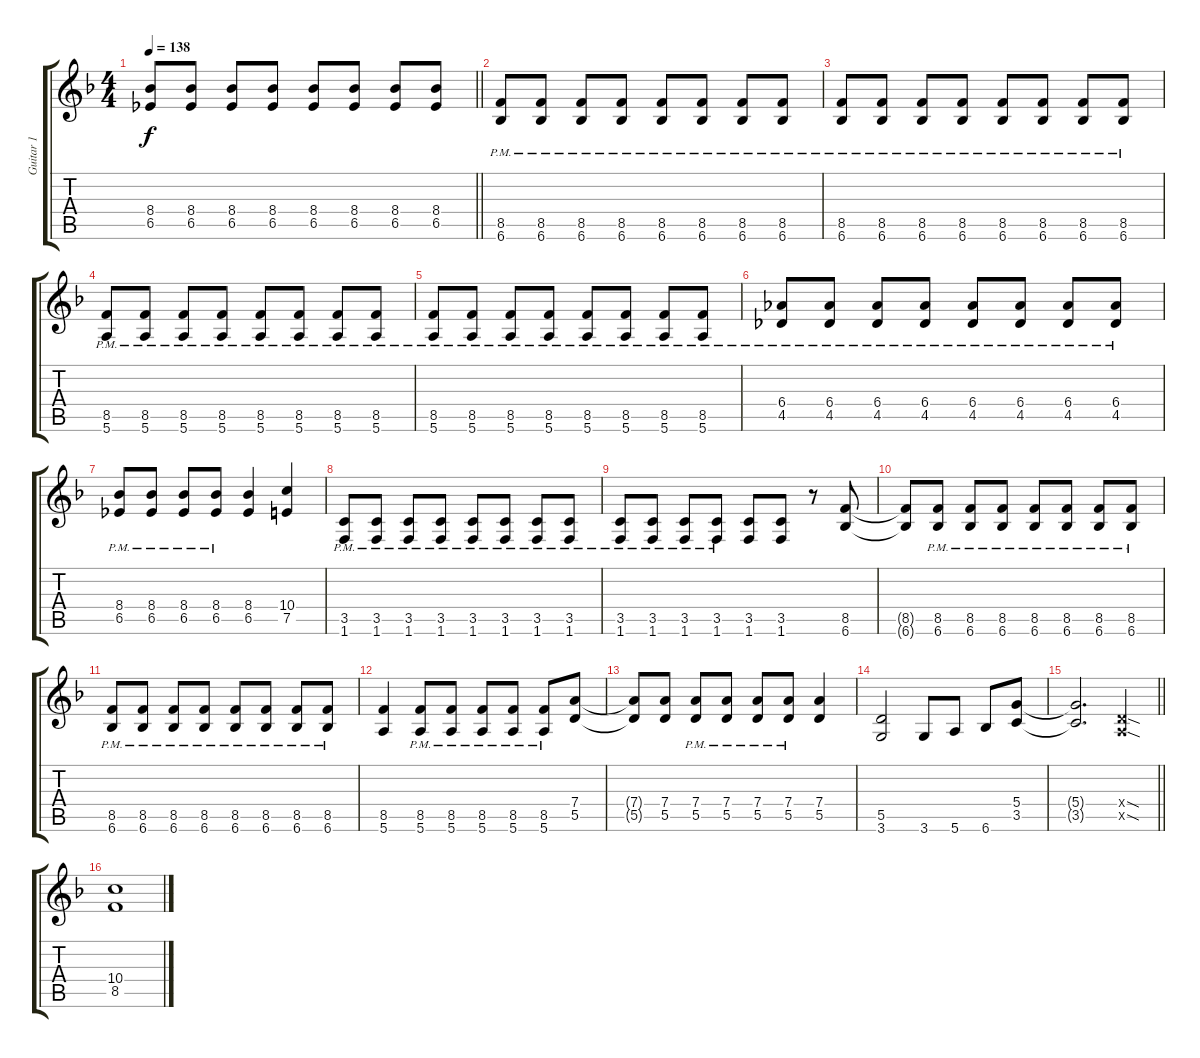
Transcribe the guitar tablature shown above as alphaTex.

\track ("Guitar 1" "Guitar 1") {instrument overdrivenguitar}
\staff {score tabs}
\tuning (E4 B3 G3 D3 A2 E2) {hide}
\ts (4 4)
\tempo 138
\clef g2
\barLineRight lightlight
\ks f
(8.4{t} 6.5{t}).8{dy f} (8.4 6.5).8 (8.4 6.5).8 (8.4 6.5).8 (8.4 6.5).8 (8.4 6.5).8 (8.4 6.5).8 (8.4 6.5).8 |
(8.5{pm} 6.6{pm}).8 (8.5{pm} 6.6{pm}).8 (8.5{pm} 6.6{pm}).8 (8.5{pm} 6.6{pm}).8 (8.5{pm} 6.6{pm}).8 (8.5{pm} 6.6{pm}).8 (8.5{pm} 6.6{pm}).8 (8.5{pm} 6.6{pm}).8 |
(8.5{pm} 6.6{pm}).8 (8.5{pm} 6.6{pm}).8 (8.5{pm} 6.6{pm}).8 (8.5{pm} 6.6{pm}).8 (8.5{pm} 6.6{pm}).8 (8.5{pm} 6.6{pm}).8 (8.5{pm} 6.6{pm}).8 (8.5{pm} 6.6{pm}).8 |
(8.5{pm} 5.6{pm}).8 (8.5{pm} 5.6{pm}).8 (8.5{pm} 5.6{pm}).8 (8.5{pm} 5.6{pm}).8 (8.5{pm} 5.6{pm}).8 (8.5{pm} 5.6{pm}).8 (8.5{pm} 5.6{pm}).8 (8.5{pm} 5.6{pm}).8 |
(8.5{pm} 5.6{pm}).8 (8.5{pm} 5.6{pm}).8 (8.5{pm} 5.6{pm}).8 (8.5{pm} 5.6{pm}).8 (8.5{pm} 5.6{pm}).8 (8.5{pm} 5.6{pm}).8 (8.5{pm} 5.6{pm}).8 (8.5{pm} 5.6{pm}).8 |
(6.4{pm} 4.5{pm}).8 (6.4{pm} 4.5{pm}).8 (6.4{pm} 4.5{pm}).8 (6.4{pm} 4.5{pm}).8 (6.4{pm} 4.5{pm}).8 (6.4{pm} 4.5{pm}).8 (6.4{pm} 4.5{pm}).8 (6.4{pm} 4.5{pm}).8 |
(8.4{pm} 6.5{pm}).8 (8.4{pm} 6.5{pm}).8 (8.4{pm} 6.5{pm}).8 (8.4{pm} 6.5{pm}).8 (8.4 6.5).4 (10.4 7.5).4 |
(3.5{pm} 1.6{pm}).8 (3.5{pm} 1.6{pm}).8 (3.5{pm} 1.6{pm}).8 (3.5{pm} 1.6{pm}).8 (3.5{pm} 1.6{pm}).8 (3.5{pm} 1.6{pm}).8 (3.5{pm} 1.6{pm}).8 (3.5{pm} 1.6{pm}).8 |
(3.5{pm} 1.6{pm}).8 (3.5{pm} 1.6{pm}).8 (3.5{pm} 1.6{pm}).8 (3.5{pm} 1.6{pm}).8 (3.5 1.6).8 (3.5 1.6).8 r.8 (8.5 6.6).8 |
(8.5{t} 6.6{t}).8 (8.5{pm} 6.6{pm}).8 (8.5{pm} 6.6{pm}).8 (8.5{pm} 6.6{pm}).8 (8.5{pm} 6.6{pm}).8 (8.5{pm} 6.6{pm}).8 (8.5{pm} 6.6{pm}).8 (8.5{pm} 6.6{pm}).8 |
(8.5{pm} 6.6{pm}).8 (8.5{pm} 6.6{pm}).8 (8.5{pm} 6.6{pm}).8 (8.5{pm} 6.6{pm}).8 (8.5{pm} 6.6{pm}).8 (8.5{pm} 6.6{pm}).8 (8.5{pm} 6.6{pm}).8 (8.5{pm} 6.6{pm}).8 |
(8.5 5.6).4 (8.5{pm} 5.6{pm}).8 (8.5{pm} 5.6{pm}).8 (8.5{pm} 5.6{pm}).8 (8.5{pm} 5.6{pm}).8 (8.5{pm} 5.6{pm}).8 (7.4 5.5).8 |
(7.4{t} 5.5{t}).8 (7.4 5.5).8 (7.4{pm} 5.5{pm}).8 (7.4{pm} 5.5{pm}).8 (7.4{pm} 5.5{pm}).8 (7.4{pm} 5.5{pm}).8 (7.4 5.5).4 |
(5.5 3.6).2 3.6.8 5.6.8 6.6.8 (5.4 3.5).8 |
\barLineRight lightlight
(5.4{t} 3.5{t}).2{d} (0.4{sod x} 0.5{sod x}).4 |
(10.4 8.5).1
